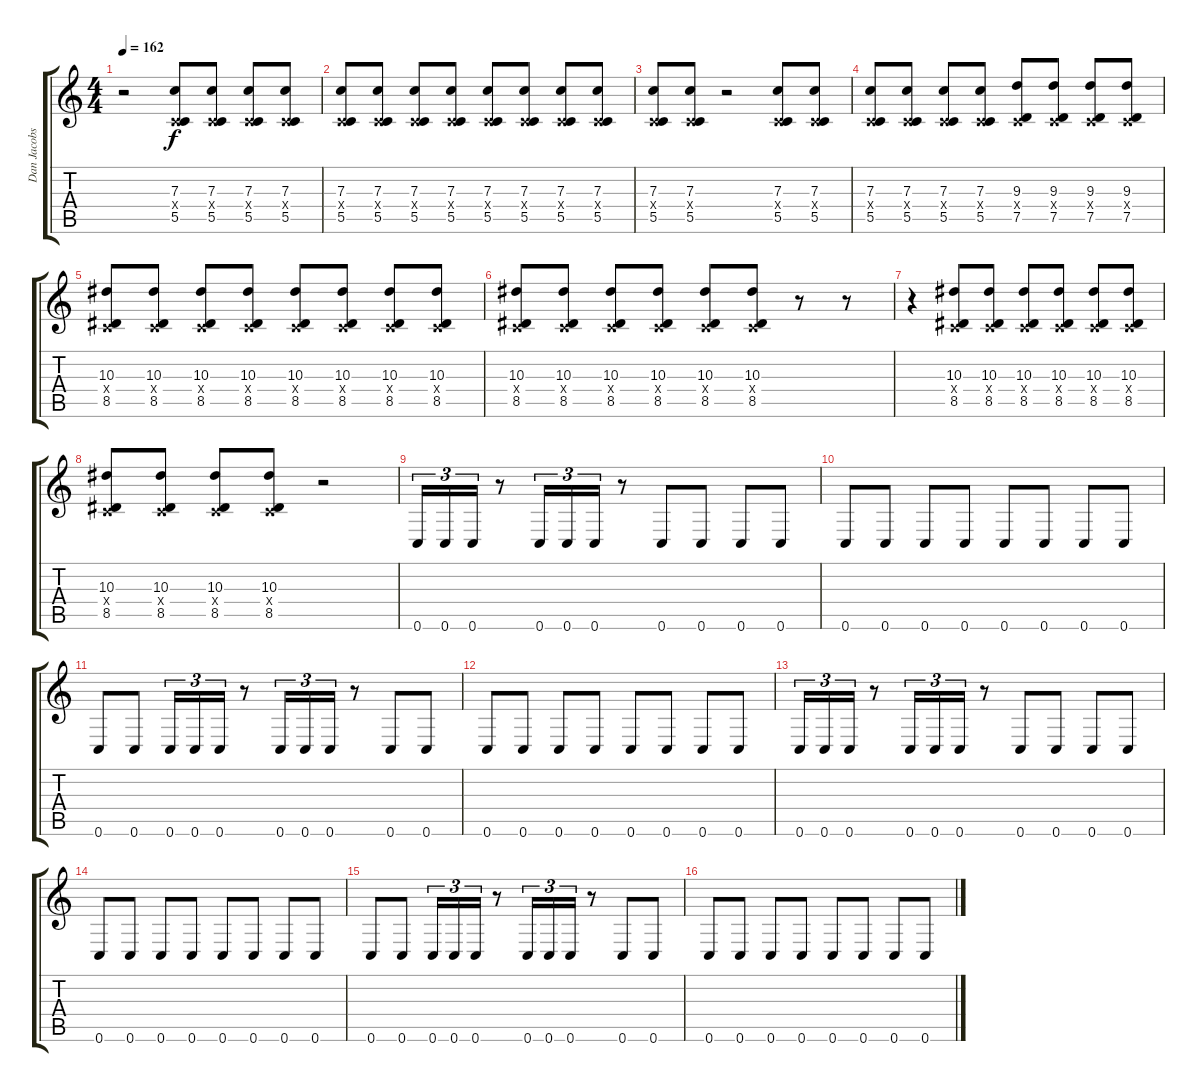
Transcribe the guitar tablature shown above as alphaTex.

\track ("Dan Jacobs" "Dan Jacobs") {instrument distortionguitar}
\staff {score tabs}
\tuning (D4 A3 F3 C3 G2 C2) {hide}
\ts (4 4)
\tempo 162
\clef g2
\ks c
r.2{dy f} (7.3 0.4{x} 5.5).8 (7.3 0.4{x} 5.5).8 (7.3 0.4{x} 5.5).8 (7.3 0.4{x} 5.5).8 |
(7.3 0.4{x} 5.5).8 (7.3 0.4{x} 5.5).8 (7.3 0.4{x} 5.5).8 (7.3 0.4{x} 5.5).8 (7.3 0.4{x} 5.5).8 (7.3 0.4{x} 5.5).8 (7.3 0.4{x} 5.5).8 (7.3 0.4{x} 5.5).8 |
(7.3 0.4{x} 5.5).8 (7.3 0.4{x} 5.5).8 r.2 (7.3 0.4{x} 5.5).8 (7.3 0.4{x} 5.5).8 |
(7.3 0.4{x} 5.5).8 (7.3 0.4{x} 5.5).8 (7.3 0.4{x} 5.5).8 (7.3 0.4{x} 5.5).8 (9.3 0.4{x} 7.5).8 (9.3 0.4{x} 7.5).8 (9.3 0.4{x} 7.5).8 (9.3 0.4{x} 7.5).8 |
(10.3 0.4{x} 8.5).8 (10.3 0.4{x} 8.5).8 (10.3 0.4{x} 8.5).8 (10.3 0.4{x} 8.5).8 (10.3 0.4{x} 8.5).8 (10.3 0.4{x} 8.5).8 (10.3 0.4{x} 8.5).8 (10.3 0.4{x} 8.5).8 |
(10.3 0.4{x} 8.5).8 (10.3 0.4{x} 8.5).8 (10.3 0.4{x} 8.5).8 (10.3 0.4{x} 8.5).8 (10.3 0.4{x} 8.5).8 (10.3 0.4{x} 8.5).8 r.8 r.8 |
r.4 (10.3 0.4{x} 8.5).8 (10.3 0.4{x} 8.5).8 (10.3 0.4{x} 8.5).8 (10.3 0.4{x} 8.5).8 (10.3 0.4{x} 8.5).8 (10.3 0.4{x} 8.5).8 |
(10.3 0.4{x} 8.5).8 (10.3 0.4{x} 8.5).8 (10.3 0.4{x} 8.5).8 (10.3 0.4{x} 8.5).8 r.2 |
0.6.16{tu (3 2)} 0.6.16{tu (3 2)} 0.6.16{tu (3 2)} r.8 0.6.16{tu (3 2)} 0.6.16{tu (3 2)} 0.6.16{tu (3 2)} r.8 0.6.8 0.6.8 0.6.8 0.6.8 |
0.6.8 0.6.8 0.6.8 0.6.8 0.6.8 0.6.8 0.6.8 0.6.8 |
0.6.8 0.6.8 0.6.16{tu (3 2)} 0.6.16{tu (3 2)} 0.6.16{tu (3 2)} r.8 0.6.16{tu (3 2)} 0.6.16{tu (3 2)} 0.6.16{tu (3 2)} r.8 0.6.8 0.6.8 |
0.6.8 0.6.8 0.6.8 0.6.8 0.6.8 0.6.8 0.6.8 0.6.8 |
0.6.16{tu (3 2)} 0.6.16{tu (3 2)} 0.6.16{tu (3 2)} r.8 0.6.16{tu (3 2)} 0.6.16{tu (3 2)} 0.6.16{tu (3 2)} r.8 0.6.8 0.6.8 0.6.8 0.6.8 |
0.6.8 0.6.8 0.6.8 0.6.8 0.6.8 0.6.8 0.6.8 0.6.8 |
0.6.8 0.6.8 0.6.16{tu (3 2)} 0.6.16{tu (3 2)} 0.6.16{tu (3 2)} r.8 0.6.16{tu (3 2)} 0.6.16{tu (3 2)} 0.6.16{tu (3 2)} r.8 0.6.8 0.6.8 |
0.6.8 0.6.8 0.6.8 0.6.8 0.6.8 0.6.8 0.6.8 0.6.8
